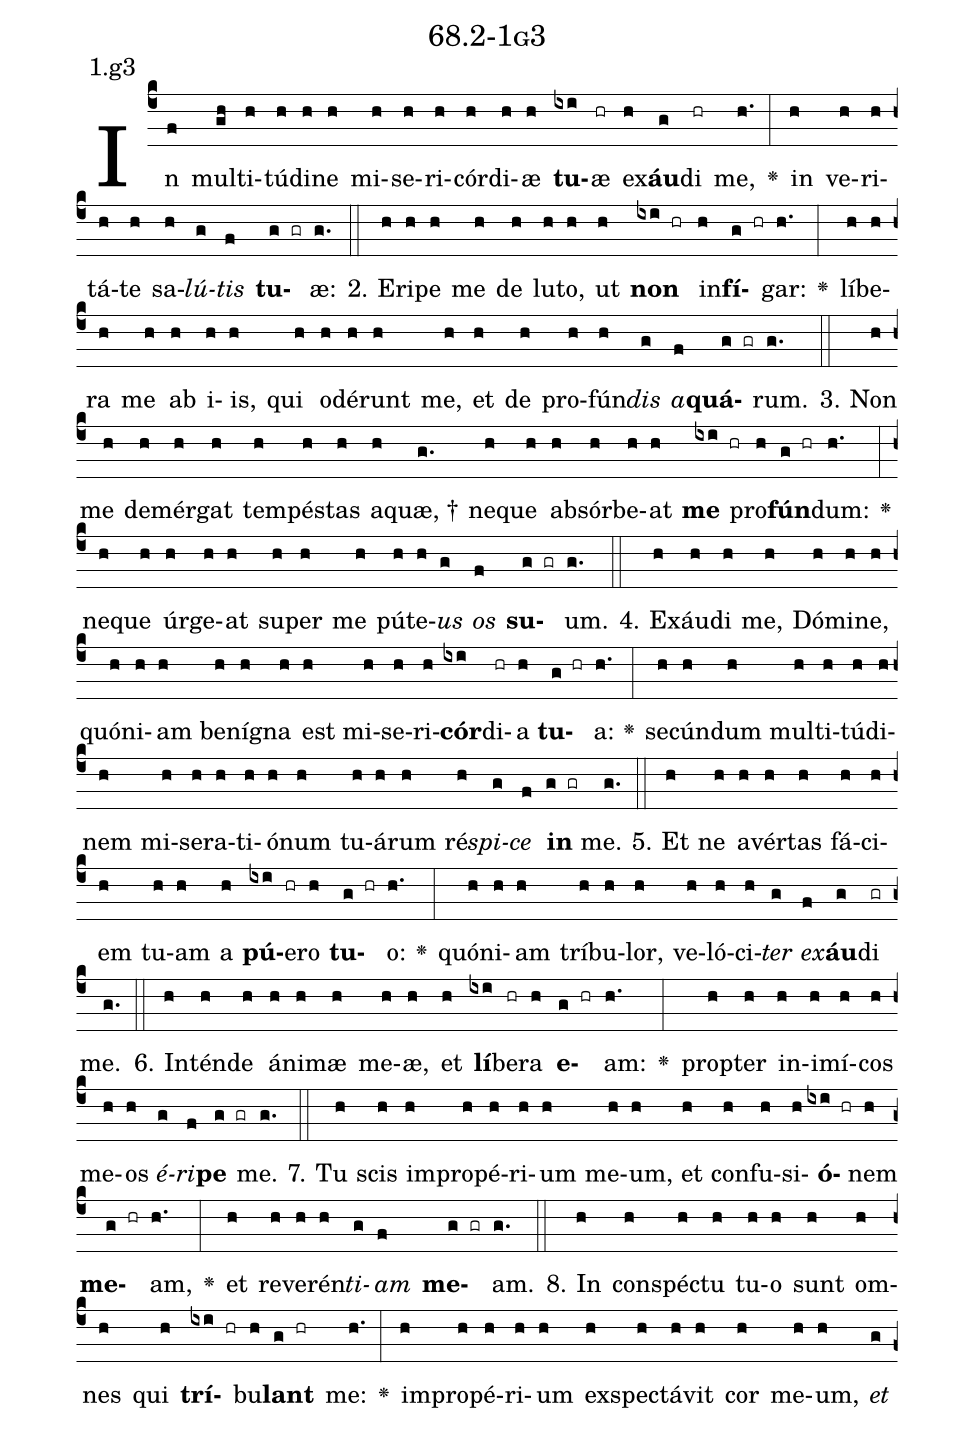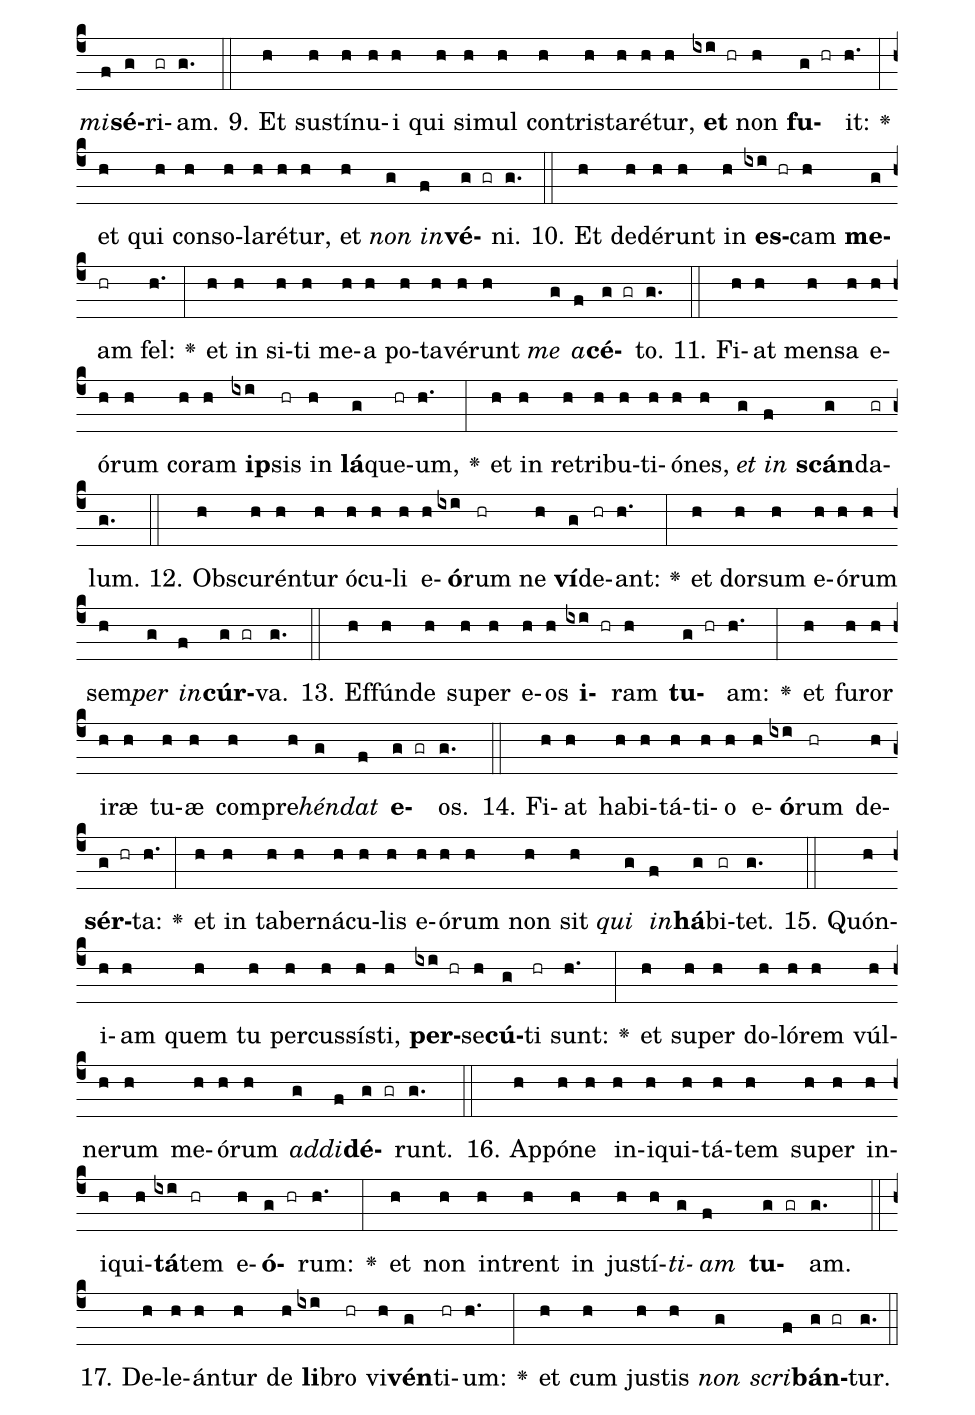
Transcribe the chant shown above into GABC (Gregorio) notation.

name: 68.2-1g3;
annotation: 1.g3;
%%
(c4)In(f) mul(gh)ti(h)tú(h)di(h)ne(h) mi(h)se(h)ri(h)cór(h)di(h)æ(h) <b>tu</b>(ixi)æ(hr) ex(h)<b>áu</b>(g)di(hr) me,(h.) <v>\greheightstar</v>(:) in(h) ve(h)ri(h)tá(h)te(h) sa(h)<i>lú</i>(g)<i>tis</i>(f) <b>tu</b>(g gr)æ:(g.) (::)
2. E(h)ri(h)pe(h) me(h) de(h) lu(h)to,(h) ut(h) <b>non</b>(ixi hr) in(h)<b>fí</b>(g hr)gar:(h.) <v>\greheightstar</v>(:) lí(h)be(h)ra(h) me(h) ab(h) i(h)is,(h) qui(h) o(h)dé(h)runt(h) me,(h) et(h) de(h) pro(h)fún(h)<i>dis</i>(g) <i>a</i>(f)<b>quá</b>(g gr)rum.(g.) (::)
3. Non(h) me(h) de(h)mér(h)gat(h) tem(h)pés(h)tas(h) a(h)quæ, †(g.) ne(h)que(h) ab(h)sór(h)be(h)at(h) <b>me</b>(ixi hr) pro(h)<b>fún</b>(g hr)dum:(h.) <v>\greheightstar</v>(:) ne(h)que(h) úr(h)ge(h)at(h) su(h)per(h) me(h) pú(h)te(h)<i>us</i>(g) <i>os</i>(f) <b>su</b>(g gr)um.(g.) (::)
4. Ex(h)áu(h)di(h) me,(h) Dó(h)mi(h)ne,(h) quón(h)i(h)am(h) be(h)ní(h)gna(h) est(h) mi(h)se(h)ri(h)<b>cór</b>(ixi)di(hr)a(h) <b>tu</b>(g hr)a:(h.) <v>\greheightstar</v>(:) se(h)cún(h)dum(h) mul(h)ti(h)tú(h)di(h)nem(h) mi(h)se(h)ra(h)ti(h)ó(h)num(h) tu(h)á(h)rum(h) ré(h)<i>spi</i>(g)<i>ce</i>(f) <b>in</b>(g gr) me.(g.) (::)
5. Et(h) ne(h) a(h)vér(h)tas(h) fá(h)ci(h)em(h) tu(h)am(h) a(h) <b>pú</b>(ixi)e(hr)ro(h) <b>tu</b>(g hr)o:(h.) <v>\greheightstar</v>(:) quón(h)i(h)am(h) trí(h)bu(h)lor,(h) ve(h)ló(h)ci(h)<i>ter</i>(g) <i>ex</i>(f)<b>áu</b>(g)di(gr) me.(g.) (::)
6. In(h)tén(h)de(h) á(h)ni(h)mæ(h) me(h)æ,(h) et(h) <b>lí</b>(ixi)be(hr)ra(h) <b>e</b>(g hr)am:(h.) <v>\greheightstar</v>(:) prop(h)ter(h) in(h)i(h)mí(h)cos(h) me(h)os(h) <i>é</i>(g)<i>ri</i>(f)<b>pe</b>(g gr) me.(g.) (::)
7. Tu(h) scis(h) im(h)pro(h)pé(h)ri(h)um(h) me(h)um,(h) et(h) con(h)fu(h)si(h)<b>ó</b>(ixi hr)nem(h) <b>me</b>(g hr)am,(h.) <v>\greheightstar</v>(:) et(h) re(h)ve(h)rén(h)<i>ti</i>(g)<i>am</i>(f) <b>me</b>(g gr)am.(g.) (::)
8. In(h) con(h)spéc(h)tu(h) tu(h)o(h) sunt(h) om(h)nes(h) qui(h) <b>trí</b>(ixi hr)bu(h)<b>lant</b>(g hr) me:(h.) <v>\greheightstar</v>(:) im(h)pro(h)pé(h)ri(h)um(h) ex(h)spec(h)tá(h)vit(h) cor(h) me(h)um,(h) <i>et</i>(g) <i>mi</i>(f)<b>sé</b>(g)ri(gr)am.(g.) (::)
9. Et(h) sus(h)tí(h)nu(h)i(h) qui(h) si(h)mul(h) con(h)tris(h)ta(h)ré(h)tur,(h) <b>et</b>(ixi hr) non(h) <b>fu</b>(g hr)it:(h.) <v>\greheightstar</v>(:) et(h) qui(h) con(h)so(h)la(h)ré(h)tur,(h) et(h) <i>non</i>(g) <i>in</i>(f)<b>vé</b>(g gr)ni.(g.) (::)
10. Et(h) de(h)dé(h)runt(h) in(h) <b>es</b>(ixi hr)cam(h) <b>me</b>(g)am(hr) fel:(h.) <v>\greheightstar</v>(:) et(h) in(h) si(h)ti(h) me(h)a(h) po(h)ta(h)vé(h)runt(h) <i>me</i>(g) <i>a</i>(f)<b>cé</b>(g gr)to.(g.) (::)
11. Fi(h)at(h) men(h)sa(h) e(h)ó(h)rum(h) co(h)ram(h) <b>ip</b>(ixi)sis(hr) in(h) <b>lá</b>(g)que(hr)um,(h.) <v>\greheightstar</v>(:) et(h) in(h) re(h)tri(h)bu(h)ti(h)ó(h)nes,(h) <i>et</i>(g) <i>in</i>(f) <b>scán</b>(g)da(gr)lum.(g.) (::)
12. Obs(h)cu(h)rén(h)tur(h) ó(h)cu(h)li(h) e(h)<b>ó</b>(ixi)rum(hr) ne(h) <b>ví</b>(g)de(hr)ant:(h.) <v>\greheightstar</v>(:) et(h) dor(h)sum(h) e(h)ó(h)rum(h) sem(h)<i>per</i>(g) <i>in</i>(f)<b>cúr</b>(g gr)va.(g.) (::)
13. Ef(h)fún(h)de(h) su(h)per(h) e(h)os(h) <b>i</b>(ixi hr)ram(h) <b>tu</b>(g hr)am:(h.) <v>\greheightstar</v>(:) et(h) fu(h)ror(h) i(h)ræ(h) tu(h)æ(h) com(h)pre(h)<i>hén</i>(g)<i>dat</i>(f) <b>e</b>(g gr)os.(g.) (::)
14. Fi(h)at(h) ha(h)bi(h)tá(h)ti(h)o(h) e(h)<b>ó</b>(ixi)rum(hr) de(h)<b>sér</b>(g hr)ta:(h.) <v>\greheightstar</v>(:) et(h) in(h) ta(h)ber(h)ná(h)cu(h)lis(h) e(h)ó(h)rum(h) non(h) sit(h) <i>qui</i>(g) <i>in</i>(f)<b>há</b>(g)bi(gr)tet.(g.) (::)
15. Quón(h)i(h)am(h) quem(h) tu(h) per(h)cus(h)sís(h)ti,(h) <b>per</b>(ixi hr)se(h)<b>cú</b>(g)ti(hr) sunt:(h.) <v>\greheightstar</v>(:) et(h) su(h)per(h) do(h)ló(h)rem(h) vúl(h)ne(h)rum(h) me(h)ó(h)rum(h) <i>ad</i>(g)<i>di</i>(f)<b>dé</b>(g gr)runt.(g.) (::)
16. Ap(h)pó(h)ne(h) in(h)i(h)qui(h)tá(h)tem(h) su(h)per(h) in(h)i(h)qui(h)<b>tá</b>(ixi)tem(hr) e(h)<b>ó</b>(g hr)rum:(h.) <v>\greheightstar</v>(:) et(h) non(h) in(h)trent(h) in(h) jus(h)tí(h)<i>ti</i>(g)<i>am</i>(f) <b>tu</b>(g gr)am.(g.) (::)
17. De(h)le(h)án(h)tur(h) de(h) <b>li</b>(ixi)bro(hr) vi(h)<b>vén</b>(g)ti(hr)um:(h.) <v>\greheightstar</v>(:) et(h) cum(h) jus(h)tis(h) <i>non</i>(g) <i>scri</i>(f)<b>bán</b>(g gr)tur.(g.) (::)
